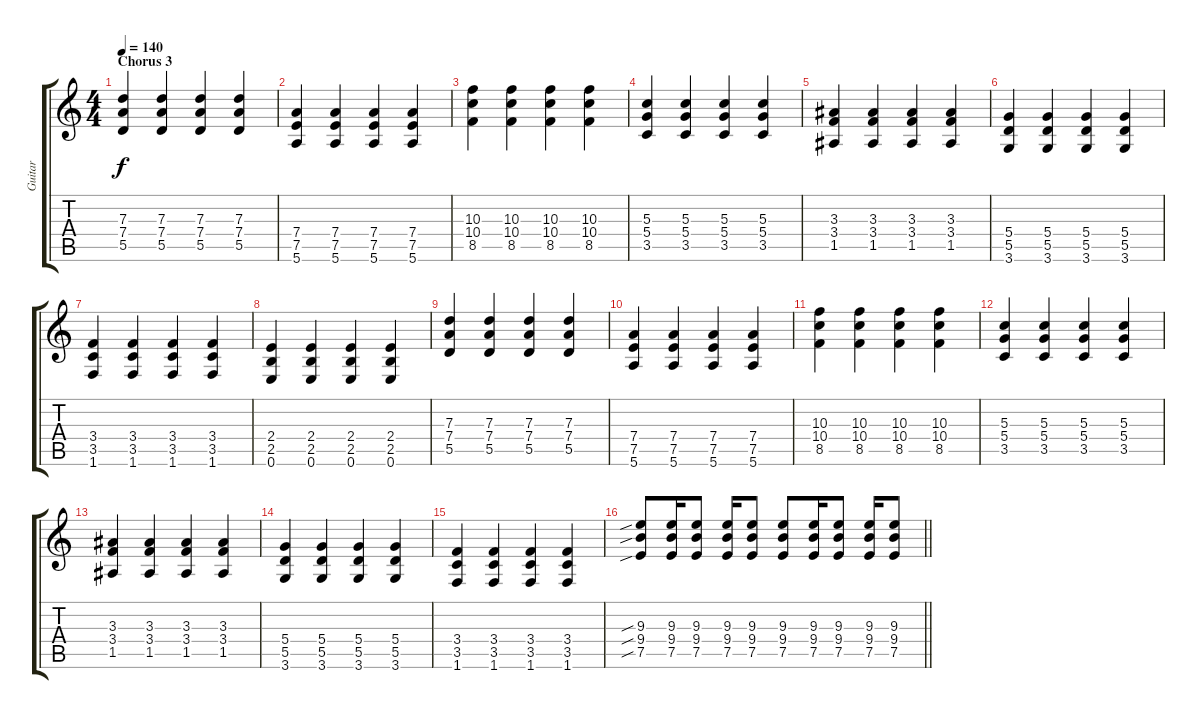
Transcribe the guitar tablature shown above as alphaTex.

\track ("Guitar" "Guitar") {instrument acousticguitarsteel}
\staff {score tabs}
\tuning (E4 B3 G3 D3 A2 E2) {hide}
\ts (4 4)
\section ("" "Chorus 3")
\tempo 140
\clef g2
\ks c
(7.3 7.4 5.5).4{dy f} (7.3 7.4 5.5).4 (7.3 7.4 5.5).4 (7.3 7.4 5.5).4 |
(7.4 7.5 5.6).4 (7.4 7.5 5.6).4 (7.4 7.5 5.6).4 (7.4 7.5 5.6).4 |
(10.3 10.4 8.5).4 (10.3 10.4 8.5).4 (10.3 10.4 8.5).4 (10.3 10.4 8.5).4 |
(5.3 5.4 3.5).4 (5.3 5.4 3.5).4 (5.3 5.4 3.5).4 (5.3 5.4 3.5).4 |
(3.3 3.4 1.5).4 (3.3 3.4 1.5).4 (3.3 3.4 1.5).4 (3.3 3.4 1.5).4 |
(5.4 5.5 3.6).4 (5.4 5.5 3.6).4 (5.4 5.5 3.6).4 (5.4 5.5 3.6).4 |
(3.4 3.5 1.6).4 (3.4 3.5 1.6).4 (3.4 3.5 1.6).4 (3.4 3.5 1.6).4 |
(2.4 2.5 0.6).4 (2.4 2.5 0.6).4 (2.4 2.5 0.6).4 (2.4 2.5 0.6).4 |
(7.3 7.4 5.5).4 (7.3 7.4 5.5).4 (7.3 7.4 5.5).4 (7.3 7.4 5.5).4 |
(7.4 7.5 5.6).4 (7.4 7.5 5.6).4 (7.4 7.5 5.6).4 (7.4 7.5 5.6).4 |
(10.3 10.4 8.5).4 (10.3 10.4 8.5).4 (10.3 10.4 8.5).4 (10.3 10.4 8.5).4 |
(5.3 5.4 3.5).4 (5.3 5.4 3.5).4 (5.3 5.4 3.5).4 (5.3 5.4 3.5).4 |
(3.3 3.4 1.5).4 (3.3 3.4 1.5).4 (3.3 3.4 1.5).4 (3.3 3.4 1.5).4 |
(5.4 5.5 3.6).4 (5.4 5.5 3.6).4 (5.4 5.5 3.6).4 (5.4 5.5 3.6).4 |
(3.4 3.5 1.6).4 (3.4 3.5 1.6).4 (3.4 3.5 1.6).4 (3.4 3.5 1.6).4 |
\barLineRight lightlight
(9.3{sib} 9.4{sib} 7.5{sib}).8 (9.3 9.4 7.5).16 (9.3 9.4 7.5).8 (9.3 9.4 7.5).16 (9.3 9.4 7.5).8 (9.3 9.4 7.5).8 (9.3 9.4 7.5).16 (9.3 9.4 7.5).8 (9.3 9.4 7.5).16 (9.3 9.4 7.5).8
